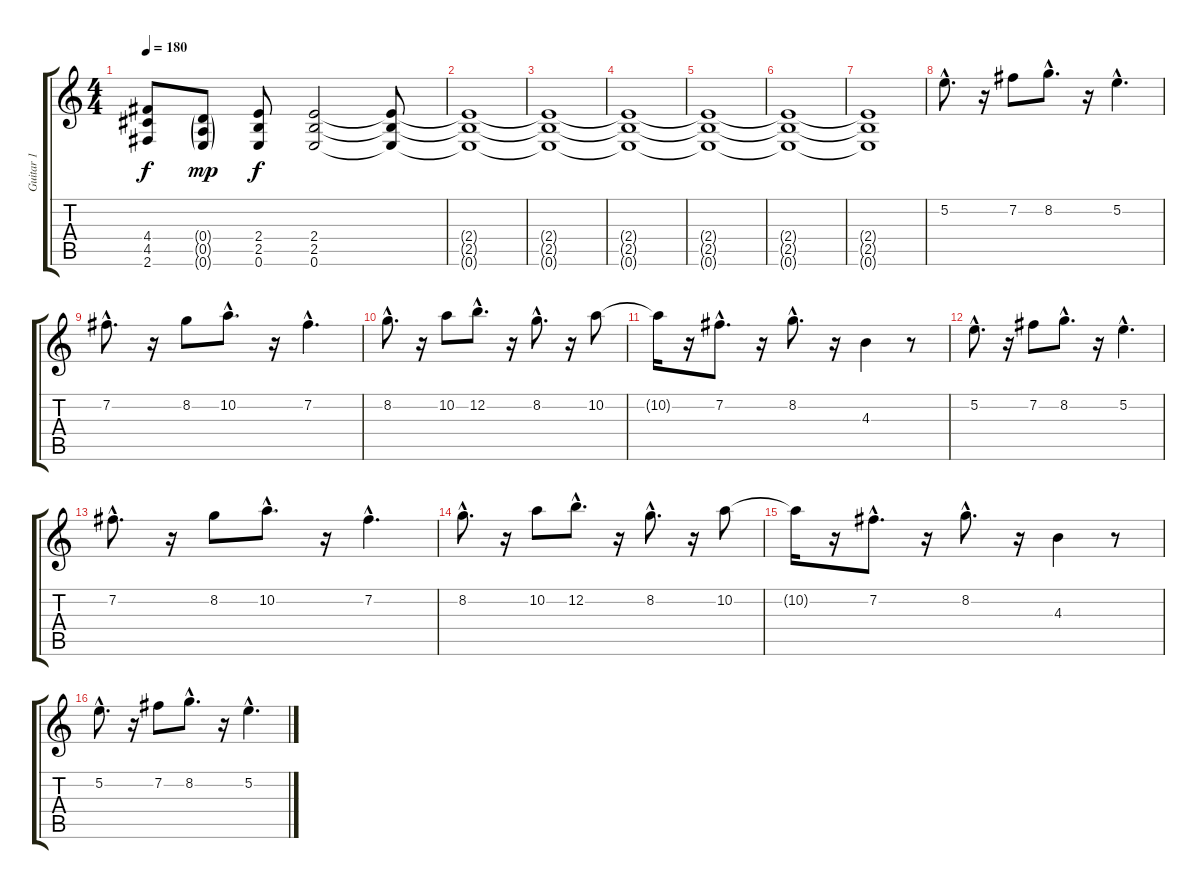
\track ("Guitar 1" "Guitar 1") {instrument distortionguitar}
\staff {score tabs}
\tuning (E4 B3 G3 D3 A2 E2) {hide}
\ts (4 4)
\tempo 180
\clef g2
\ks c
(4.4 4.5 2.6).8{dy f} (0.4{g} 0.5{g} 0.6{g}).8{dy mp} (2.4 2.5 0.6).8{dy f} (2.4 2.5 0.6).2 (2.4{t} 2.5{t} 0.6{t}).8 |
(2.4{t} 2.5{t} 0.6{t}).1{volume 8} |
(2.4{t} 2.5{t} 0.6{t}).1 |
(2.4{t} 2.5{t} 0.6{t}).1 |
(2.4{t} 2.5{t} 0.6{t}).1 |
(2.4{t} 2.5{t} 0.6{t}).1{volume 4} |
(2.4{t} 2.5{t} 0.6{t}).1 |
5.2{hac}.8{d volume 16} r.16 7.2.8 8.2{hac}.8{d} r.16 5.2{hac}.4{d} |
7.2{hac}.8{d} r.16 8.2.8 10.2{hac}.8{d} r.16 7.2{hac}.4{d} |
8.2{hac}.8{d} r.16 10.2.8 12.2{hac}.8{d} r.16 8.2{hac}.8{d} r.16 10.2.8 |
10.2{t}.16 r.16 7.2{hac}.8{d} r.16 8.2{hac}.8{d} r.16 4.3.4 r.8 |
5.2{hac}.8{d} r.16 7.2.8 8.2{hac}.8{d} r.16 5.2{hac}.4{d} |
7.2{hac}.8{d} r.16 8.2.8 10.2{hac}.8{d} r.16 7.2{hac}.4{d} |
8.2{hac}.8{d} r.16 10.2.8 12.2{hac}.8{d} r.16 8.2{hac}.8{d} r.16 10.2.8 |
10.2{t}.16 r.16 7.2{hac}.8{d} r.16 8.2{hac}.8{d} r.16 4.3.4 r.8 |
5.2{hac}.8{d} r.16 7.2.8 8.2{hac}.8{d} r.16 5.2{hac}.4{d}
